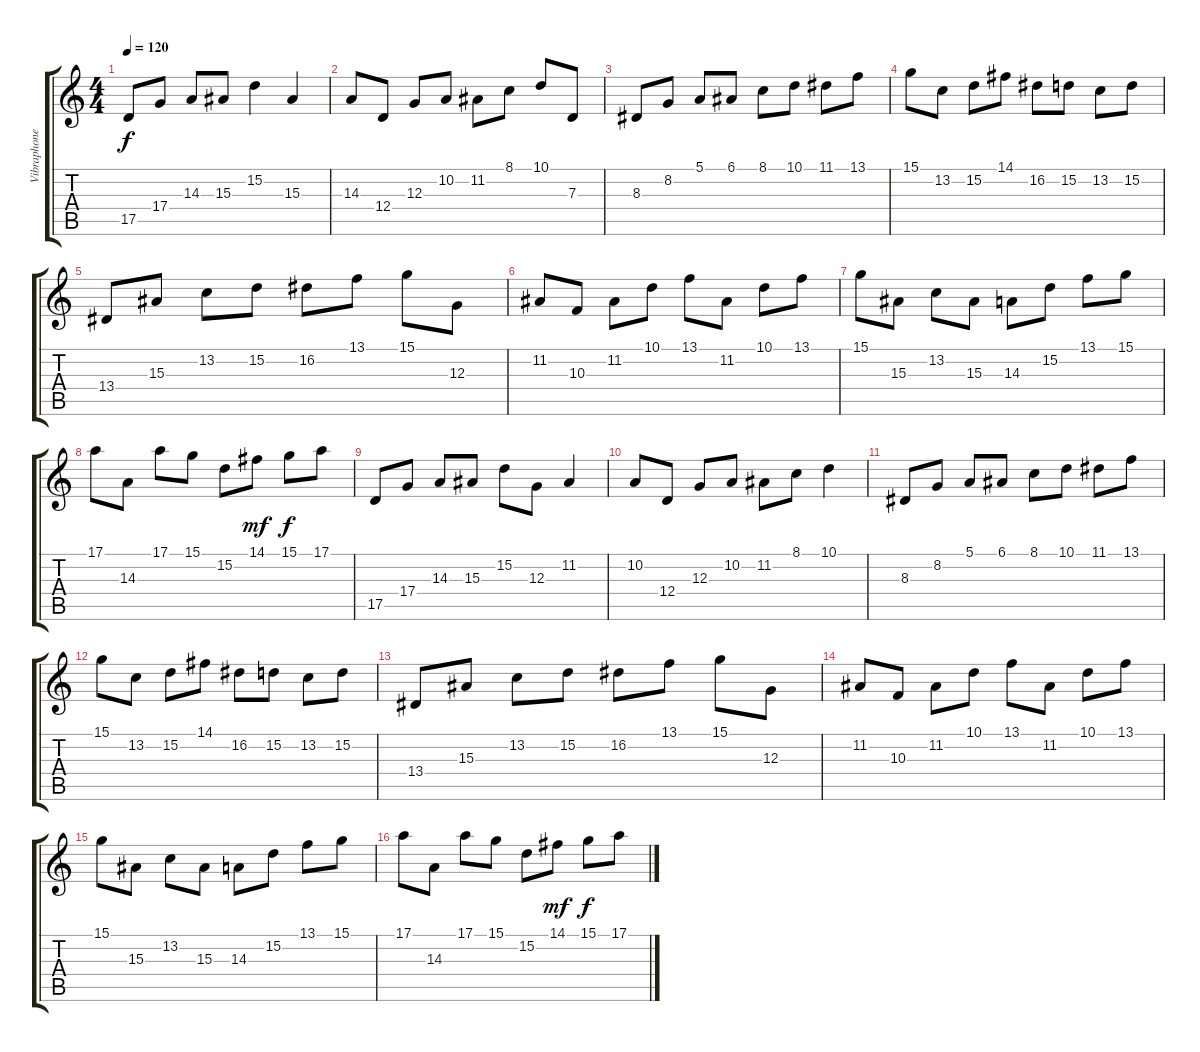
\track ("Vibraphone/Music Box" "Vibraphone") {instrument vibraphone}
\staff {score tabs}
\tuning (E4 B3 G3 D3 A2 E2) {hide}
\ts (4 4)
\tempo 120
\clef g2
\ks c
17.5.8{dy f} 17.4.8 14.3.8 15.3.8 15.2.4 15.3.4 |
14.3.8 12.4.8 12.3.8 10.2.8 11.2.8 8.1.8 10.1.8 7.3.8 |
8.3.8 8.2.8 5.1.8 6.1.8 8.1.8 10.1.8 11.1.8 13.1.8 |
15.1.8 13.2.8 15.2.8 14.1.8 16.2.8 15.2.8 13.2.8 15.2.8 |
13.4.8 15.3.8 13.2.8 15.2.8 16.2.8 13.1.8 15.1.8 12.3.8 |
11.2.8 10.3.8 11.2.8 10.1.8 13.1.8 11.2.8 10.1.8 13.1.8 |
15.1.8 15.3.8 13.2.8 15.3.8 14.3.8 15.2.8 13.1.8 15.1.8 |
17.1.8 14.3.8 17.1.8 15.1.8 15.2.8 14.1.8{dy mf} 15.1.8{dy f} 17.1.8 |
17.5.8 17.4.8 14.3.8 15.3.8 15.2.8 12.3.8 11.2.4 |
10.2.8 12.4.8 12.3.8 10.2.8 11.2.8 8.1.8 10.1.4 |
8.3.8 8.2.8 5.1.8 6.1.8 8.1.8 10.1.8 11.1.8 13.1.8 |
15.1.8 13.2.8 15.2.8 14.1.8 16.2.8 15.2.8 13.2.8 15.2.8 |
13.4.8 15.3.8 13.2.8 15.2.8 16.2.8 13.1.8 15.1.8 12.3.8 |
11.2.8 10.3.8 11.2.8 10.1.8 13.1.8 11.2.8 10.1.8 13.1.8 |
15.1.8 15.3.8 13.2.8 15.3.8 14.3.8 15.2.8 13.1.8 15.1.8 |
17.1.8 14.3.8 17.1.8 15.1.8 15.2.8 14.1.8{dy mf} 15.1.8{dy f} 17.1.8
